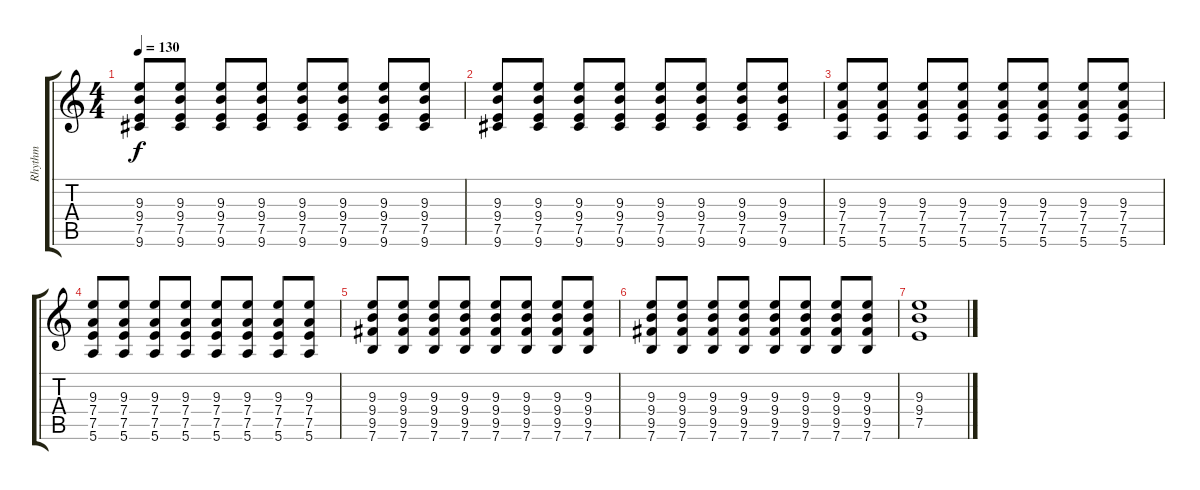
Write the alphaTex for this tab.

\track ("Rhythm" "Rhythm") {instrument electricguitarjazz}
\staff {score tabs}
\tuning (E4 B3 G3 D3 A2 E2) {hide}
\ts (4 4)
\tempo 130
\clef g2
\ks c
(9.3 9.4 7.5 9.6).8{dy f} (9.3 9.4 7.5 9.6).8 (9.3 9.4 7.5 9.6).8 (9.3 9.4 7.5 9.6).8 (9.3 9.4 7.5 9.6).8 (9.3 9.4 7.5 9.6).8 (9.3 9.4 7.5 9.6).8 (9.3 9.4 7.5 9.6).8 |
(9.3 9.4 7.5 9.6).8 (9.3 9.4 7.5 9.6).8 (9.3 9.4 7.5 9.6).8 (9.3 9.4 7.5 9.6).8 (9.3 9.4 7.5 9.6).8 (9.3 9.4 7.5 9.6).8 (9.3 9.4 7.5 9.6).8 (9.3 9.4 7.5 9.6).8 |
(9.3 7.4 7.5 5.6).8 (9.3 7.4 7.5 5.6).8 (9.3 7.4 7.5 5.6).8 (9.3 7.4 7.5 5.6).8 (9.3 7.4 7.5 5.6).8 (9.3 7.4 7.5 5.6).8 (9.3 7.4 7.5 5.6).8 (9.3 7.4 7.5 5.6).8 |
(9.3 7.4 7.5 5.6).8 (9.3 7.4 7.5 5.6).8 (9.3 7.4 7.5 5.6).8 (9.3 7.4 7.5 5.6).8 (9.3 7.4 7.5 5.6).8 (9.3 7.4 7.5 5.6).8 (9.3 7.4 7.5 5.6).8 (9.3 7.4 7.5 5.6).8 |
(9.3 9.4 9.5 7.6).8 (9.3 9.4 9.5 7.6).8 (9.3 9.4 9.5 7.6).8 (9.3 9.4 9.5 7.6).8 (9.3 9.4 9.5 7.6).8 (9.3 9.4 9.5 7.6).8 (9.3 9.4 9.5 7.6).8 (9.3 9.4 9.5 7.6).8 |
(9.3 9.4 9.5 7.6).8 (9.3 9.4 9.5 7.6).8 (9.3 9.4 9.5 7.6).8 (9.3 9.4 9.5 7.6).8 (9.3 9.4 9.5 7.6).8 (9.3 9.4 9.5 7.6).8 (9.3 9.4 9.5 7.6).8 (9.3 9.4 9.5 7.6).8 |
(9.3 9.4 7.5).1
